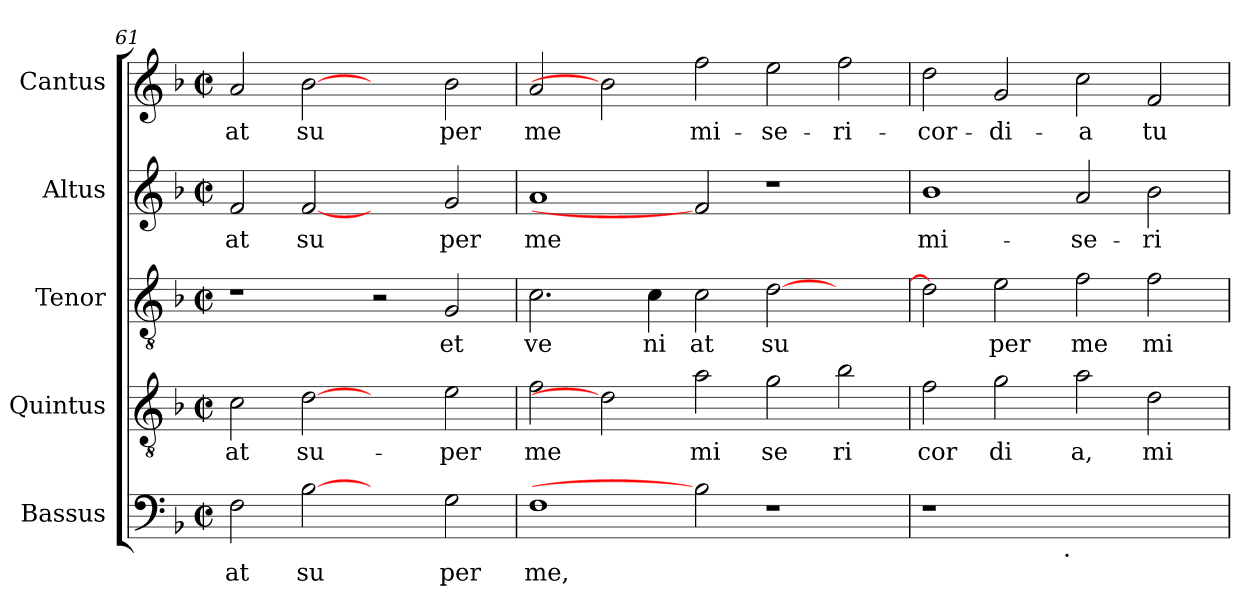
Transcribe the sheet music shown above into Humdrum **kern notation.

**kern	**text	**kern	**text	**kern	**text	**kern	**text	**kern	**text
*part5	*part5	*part4	*part4	*part3	*part3	*part2	*part2	*part1	*part1
*staff5	*staff5	*staff4	*staff4	*staff3	*staff3	*staff2	*staff2	*staff1	*staff1
*I"Bassus	*	*I"Quintus	*	*I"Tenor	*	*I"Altus	*	*I"Cantus	*
*clefF4	*	*clefGv2	*	*clefGv2	*	*clefG2	*	*clefG2	*
*k[b-]	*	*k[b-]	*	*k[b-]	*	*k[b-]	*	*k[b-]	*
*F:	*	*F:	*	*F:	*	*F:	*	*F:	*
*M2/2	*	*M2/2	*	*M2/2	*	*M2/2	*	*M2/2	*
*met(c|)	*	*met(c|)	*	*met(c|)	*	*met(c|)	*	*met(c|)	*
=61	=61	=61	=61	=61	=61	=61	=61	=61	=61
!	!LO:LY:b:cj	!	!LO:LY:b:cj	!	!	!	!LO:LY:b:cj	!	!LO:LY:b:cj
2F\	at	2c\	-at	1r	.	2f/	at	2a/	at
!	!LO:LY:b:cj	!	!LO:LY:b:cj	!	!	!	!LO:LY:b:cj	!	!LO:LY:b:cj
[2B-	su	[2d	su-	.	.	[2f	su	[2b-	su
2ryy	.	2ryy	.	2r	.	2ryy	.	2ryy	.
!	!LO:LY:b:cj	!	!LO:LY:b:cj	!	!LO:LY:b:cj	!	!LO:LY:b:cj	!	!LO:LY:b:cj
2G\	per	2e\	-per	2G/	et	2g/	per	2b-\	per
!!LO:PB:g=z
=62	=62	=62	=62	=62	=62	=62	=62	=62	=62
!	!LO:LY:b:cj	!	!LO:LY:b:cj	!	!LO:LY:b:cj	!	!LO:LY:b:cj	!	!LO:LY:b:cj
1F	me,	2f\	me	2.c\	ve	1a	me	2a/	me
.	.	2d]	.	.	.	.	.	2b-]	.
!	!	!	!	!	!LO:LY:b:cj	!	!	!	!
.	.	.	.	4c\	ni	.	.	.	.
!	!	!	!LO:LY:b:cj	!	!LO:LY:b:cj	!	!	!	!LO:LY:b:cj
2B-]	.	2a\	mi	2c\	at	2f]	.	2ff\	mi-
!	!	!	!LO:LY:b:cj	!	!LO:LY:b:cj	!	!	!	!LO:LY:b:cj
1r	.	2g\	se	[>2d\	su	1r	.	2ee\	-se-
!	!	!	!LO:LY:b:cj	!	!	!	!	!	!LO:LY:b:cj
.	.	2b-\	ri	2ryy	.	.	.	2ff\	-ri-
=63	=63	=63	=63	=63	=63	=63	=63	=63	=63
!	!	!	!LO:LY:b:cj	!	!LO:LY:b:cj	!	!LO:LY:b:cj	!	!LO:LY:b:cj
*^	*	*	*	*	*	*	*	*	*
1r	2ryy	.	2f\	cor	2d\]	.	1b-	mi-	2dd\	-cor-
!	!	!	!	!LO:LY:b:cj	!	!LO:LY:b:cj	!	!	!	!LO:LY:b:cj
.	4...ryy	.	2g\	di	2e\	per	.	.	2g/	-di-
!	!LO:TX:b:t=.	!	!	!	!	!	!	!	!	!
.	1ryy	.	.	.	.	.	.	.	.	.
!	!	!	!	!LO:LY:b:cj	!	!LO:LY:b:cj	!	!LO:LY:b:cj	!	!LO:LY:b:cj
1ryy	.	.	2a\	a,	2f\	me	2a/	-se-	2cc\	-a
!	!	!	!	!LO:LY:b:cj	!	!LO:LY:b:cj	!	!LO:LY:b:cj	!	!LO:LY:b:cj
.	.	.	2d\	mi	2f\	mi	2b-\	-ri-	2f/	tu-
.	32ryy	.	.	.	.	.	.	.	.	.
*v	*v	*	*	*	*	*	*	*	*	*
=	=	=	=	=	=	=	=	=	=
*-	*-	*-	*-	*-	*-	*-	*-	*-	*-
